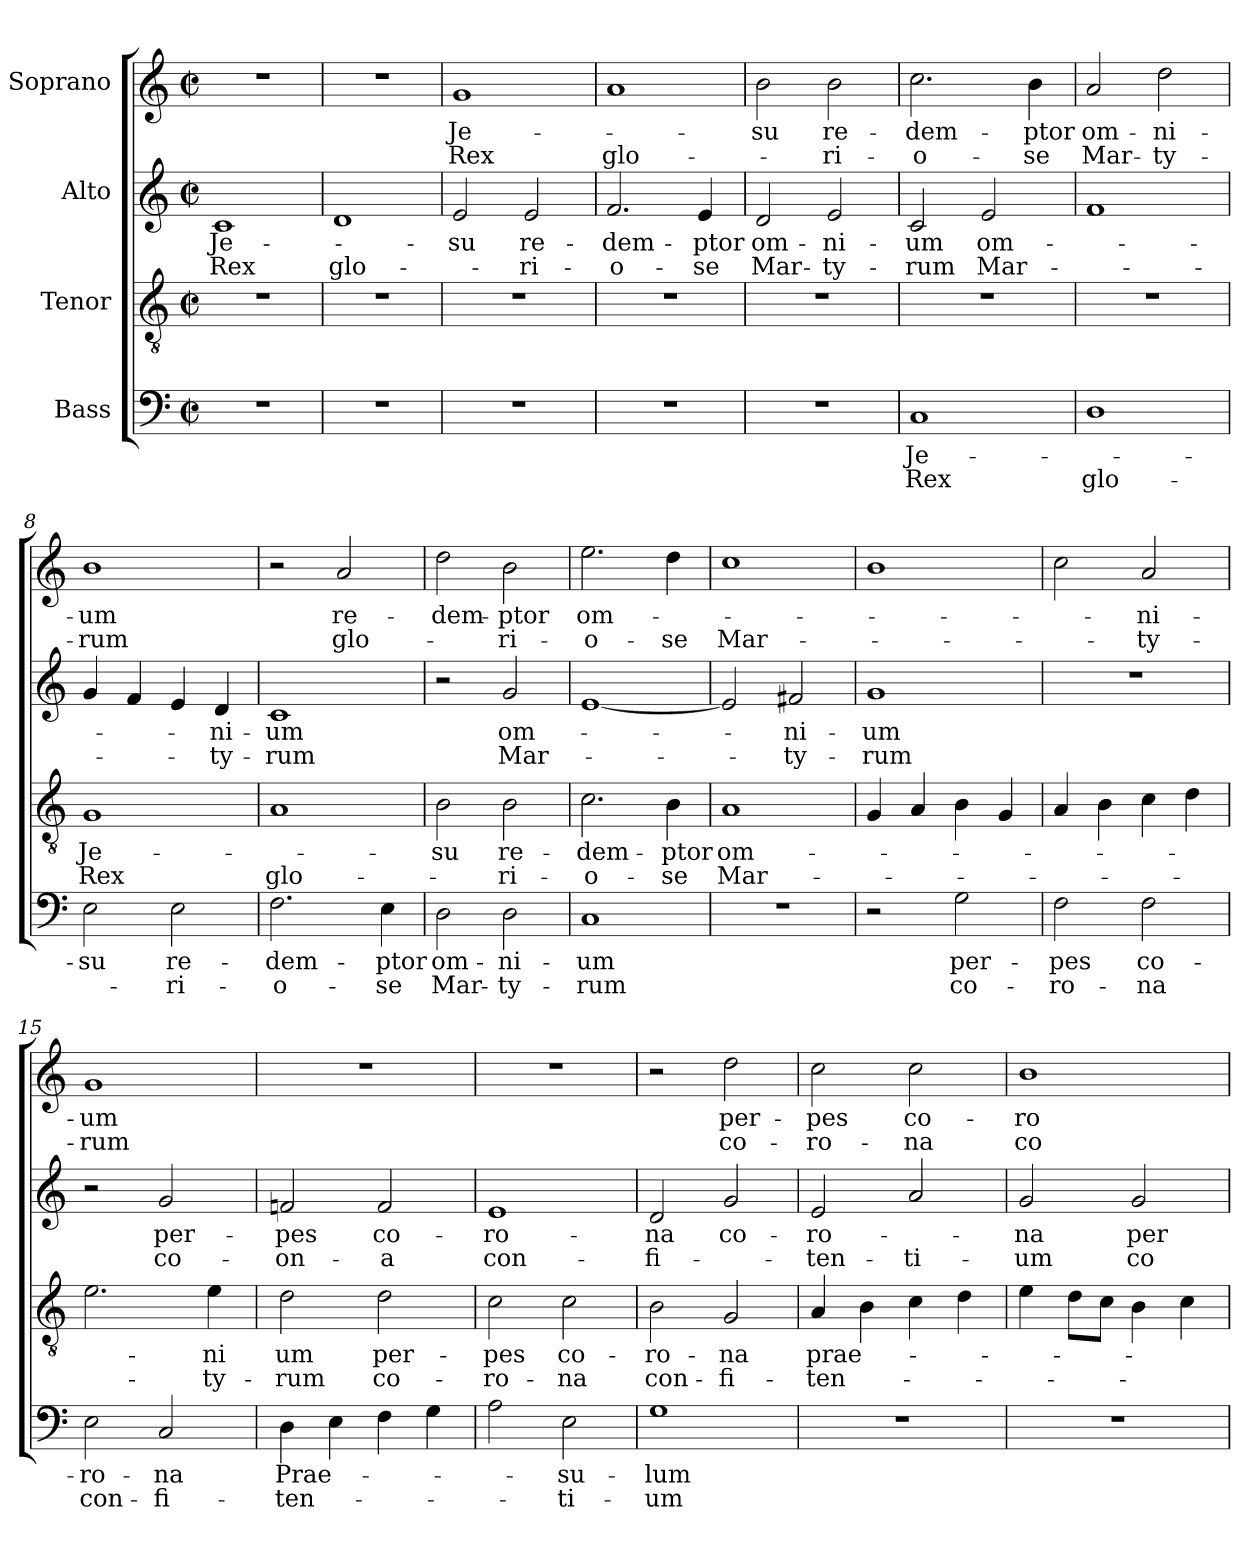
**kern	**text	**text	**kern	**text	**text	**kern	**text	**text	**kern	**text	**text
*part4	*part4	*part4	*part3	*part3	*part3	*part2	*part2	*part2	*part1	*part1	*part1
*staff4	*staff4	*staff4	*staff3	*staff3	*staff3	*staff2	*staff2	*staff2	*staff1	*staff1	*staff1
*I"Bass	*	*	*I"Tenor	*	*	*I"Alto	*	*	*I"Soprano	*	*
*clefF4	*	*	*clefGv2	*	*	*clefG2	*	*	*clefG2	*	*
*k[]	*	*	*k[]	*	*	*k[]	*	*	*k[]	*	*
*M2/2	*	*	*M2/2	*	*	*M2/2	*	*	*M2/2	*	*
*met(c|)	*	*	*met(c|)	*	*	*met(c|)	*	*	*met(c|)	*	*
=1	=1	=1	=1	=1	=1	=1	=1	=1	=1	=1	=1
!	!	!	!	!	!	!	!LO:LY:b	!LO:LY:b	!	!	!
1r	.	.	1r	.	.	1c	Je-	Rex	1r	.	.
=2	=2	=2	=2	=2	=2	=2	=2	=2	=2	=2	=2
!	!	!	!	!	!	!	!	!LO:LY:b	!	!	!
1r	.	.	1r	.	.	1d	.	glo-	1r	.	.
=3	=3	=3	=3	=3	=3	=3	=3	=3	=3	=3	=3
!	!	!	!	!	!	!	!LO:LY:b	!	!	!LO:LY:b	!LO:LY:b
1r	.	.	1r	.	.	2e/	-su	.	1g	Je-	Rex
!	!	!	!	!	!	!	!LO:LY:b	!LO:LY:b	!	!	!
.	.	.	.	.	.	2e/	re-	-ri-	.	.	.
=4	=4	=4	=4	=4	=4	=4	=4	=4	=4	=4	=4
!	!	!	!	!	!	!	!LO:LY:b	!LO:LY:b	!	!	!LO:LY:b
1r	.	.	1r	.	.	2.f/	-dem-	-o-	1a	.	glo-
!	!	!	!	!	!	!	!LO:LY:b	!LO:LY:b	!	!	!
.	.	.	.	.	.	4e/	-ptor	-se	.	.	.
=5	=5	=5	=5	=5	=5	=5	=5	=5	=5	=5	=5
!	!	!	!	!	!	!	!LO:LY:b	!LO:LY:b	!	!LO:LY:b	!
1r	.	.	1r	.	.	2d/	om-	Mar-	2b\	-su	.
!	!	!	!	!	!	!	!LO:LY:b	!LO:LY:b	!	!LO:LY:b	!LO:LY:b
.	.	.	.	.	.	2e/	-ni-	-ty-	2b\	re-	-ri-
=6	=6	=6	=6	=6	=6	=6	=6	=6	=6	=6	=6
!	!LO:LY:b	!LO:LY:b	!	!	!	!	!LO:LY:b	!LO:LY:b	!	!LO:LY:b	!LO:LY:b
1C	Je-	Rex	1r	.	.	2c/	-um	-rum	2.cc\	-dem-	-o-
!	!	!	!	!	!	!	!LO:LY:b	!LO:LY:b	!	!	!
.	.	.	.	.	.	2e/	om-	Mar-	.	.	.
!	!	!	!	!	!	!	!	!	!	!LO:LY:b	!LO:LY:b
.	.	.	.	.	.	.	.	.	4b\	-ptor	-se
=7	=7	=7	=7	=7	=7	=7	=7	=7	=7	=7	=7
!	!	!LO:LY:b	!	!	!	!	!	!	!	!LO:LY:b	!LO:LY:b
1D	.	glo-	1r	.	.	1f	.	.	2a/	om-	Mar-
!	!	!	!	!	!	!	!	!	!	!LO:LY:b	!LO:LY:b
.	.	.	.	.	.	.	.	.	2dd\	-ni-	-ty-
=8	=8	=8	=8	=8	=8	=8	=8	=8	=8	=8	=8
!	!LO:LY:b	!	!	!LO:LY:b	!LO:LY:b	!	!	!	!	!LO:LY:b	!LO:LY:b
2E\	-su	.	1G	Je-	Rex	4g/	.	.	1b	-um	-rum
.	.	.	.	.	.	4f/	.	.	.	.	.
!	!LO:LY:b	!LO:LY:b	!	!	!	!	!	!	!	!	!
2E\	re-	-ri-	.	.	.	4e/	.	.	.	.	.
!	!	!	!	!	!	!	!LO:LY:b	!LO:LY:b	!	!	!
.	.	.	.	.	.	4d/	-ni-	-ty-	.	.	.
=9	=9	=9	=9	=9	=9	=9	=9	=9	=9	=9	=9
!	!LO:LY:b	!LO:LY:b	!	!	!LO:LY:b	!	!LO:LY:b	!LO:LY:b	!	!	!
2.F\	-dem-	-o-	1A	.	glo-	1c	-um	-rum	2r	.	.
!	!	!	!	!	!	!	!	!	!	!LO:LY:b	!LO:LY:b
.	.	.	.	.	.	.	.	.	2a/	re-	glo-
!	!LO:LY:b	!LO:LY:b	!	!	!	!	!	!	!	!	!
4E\	-ptor	-se	.	.	.	.	.	.	.	.	.
=10	=10	=10	=10	=10	=10	=10	=10	=10	=10	=10	=10
!	!LO:LY:b	!LO:LY:b	!	!LO:LY:b	!	!	!	!	!	!LO:LY:b	!
2D\	om-	Mar-	2B\	-su	.	2r	.	.	2dd\	-dem-	.
!	!LO:LY:b	!LO:LY:b	!	!LO:LY:b	!LO:LY:b	!	!LO:LY:b	!LO:LY:b	!	!LO:LY:b	!LO:LY:b
2D\	-ni-	-ty-	2B\	re-	-ri-	2g/	om-	Mar-	2b\	-ptor	-ri-
=11	=11	=11	=11	=11	=11	=11	=11	=11	=11	=11	=11
!	!LO:LY:b	!LO:LY:b	!	!LO:LY:b	!LO:LY:b	!	!	!	!	!LO:LY:b	!LO:LY:b
1C	-um	-rum	2.c\	-dem-	-o-	[1e	.	.	2.ee\	om-	-o-
!	!	!	!	!LO:LY:b	!LO:LY:b	!	!	!	!	!	!LO:LY:b
.	.	.	4B\	-ptor	-se	.	.	.	4dd\	.	-se
!!LO:LB:g=z
=12	=12	=12	=12	=12	=12	=12	=12	=12	=12	=12	=12
!	!	!	!	!LO:LY:b	!LO:LY:b	!	!	!	!	!	!LO:LY:b
1r	.	.	1A	om-	Mar-	2e/]	.	.	1cc	.	Mar-
!	!	!	!	!	!	!	!LO:LY:b	!LO:LY:b	!	!	!
.	.	.	.	.	.	2f#X/	-ni-	-ty-	.	.	.
=13	=13	=13	=13	=13	=13	=13	=13	=13	=13	=13	=13
!	!	!	!	!	!	!	!LO:LY:b	!LO:LY:b	!	!	!
2r	.	.	4G/	.	.	1g	-um	-rum	1b	.	.
.	.	.	4A/	.	.	.	.	.	.	.	.
!	!LO:LY:b	!LO:LY:b	!	!	!	!	!	!	!	!	!
2G\	per-	co-	4B\	.	.	.	.	.	.	.	.
.	.	.	4G/	.	.	.	.	.	.	.	.
=14	=14	=14	=14	=14	=14	=14	=14	=14	=14	=14	=14
!	!LO:LY:b	!LO:LY:b	!	!	!	!	!	!	!	!	!
2F\	-pes	-ro-	4A/	.	.	1r	.	.	2cc\	.	.
.	.	.	4B\	.	.	.	.	.	.	.	.
!	!LO:LY:b	!LO:LY:b	!	!	!	!	!	!	!	!LO:LY:b	!LO:LY:b
2F\	co-	-na	4c\	.	.	.	.	.	2a/	-ni-	-ty-
.	.	.	4d\	.	.	.	.	.	.	.	.
=15	=15	=15	=15	=15	=15	=15	=15	=15	=15	=15	=15
!	!LO:LY:b	!LO:LY:b	!	!	!	!	!	!	!	!LO:LY:b	!LO:LY:b
2E\	-ro-	con-	2.e\	.	.	2r	.	.	1g	-um	-rum
!	!LO:LY:b	!LO:LY:b	!	!	!	!	!LO:LY:b	!LO:LY:b	!	!	!
2C/	-na	-fi-	.	.	.	2g/	per-	co-	.	.	.
!	!	!	!	!LO:LY:b	!LO:LY:b	!	!	!	!	!	!
.	.	.	4e\	-ni	-ty-	.	.	.	.	.	.
=16	=16	=16	=16	=16	=16	=16	=16	=16	=16	=16	=16
!	!LO:LY:b	!LO:LY:b	!	!LO:LY:b	!LO:LY:b	!	!LO:LY:b	!LO:LY:b	!	!	!
4D\	Prae-	-ten-	2d\	um	-rum	2fn/	-pes	-on-	1r	.	.
4E\	.	.	.	.	.	.	.	.	.	.	.
!	!	!	!	!LO:LY:b	!LO:LY:b	!	!LO:LY:b	!LO:LY:b	!	!	!
4F\	.	.	2d\	per-	co-	2f/	co-	-a	.	.	.
4G\	.	.	.	.	.	.	.	.	.	.	.
=17	=17	=17	=17	=17	=17	=17	=17	=17	=17	=17	=17
!	!	!	!	!LO:LY:b	!LO:LY:b	!	!LO:LY:b	!LO:LY:b	!	!	!
2A\	.	.	2c\	-pes	-ro-	1e	-ro-	con-	1r	.	.
!	!LO:LY:b	!LO:LY:b	!	!LO:LY:b	!LO:LY:b	!	!	!	!	!	!
2E\	-su-	-ti-	2c\	co-	-na	.	.	.	.	.	.
=18	=18	=18	=18	=18	=18	=18	=18	=18	=18	=18	=18
!	!LO:LY:b	!LO:LY:b	!	!LO:LY:b	!LO:LY:b	!	!LO:LY:b	!LO:LY:b	!	!	!
1G	-lum	-um	2B\	-ro-	con-	2d/	-na	-fi-	2r	.	.
!	!	!	!	!LO:LY:b	!LO:LY:b	!	!LO:LY:b	!	!	!LO:LY:b	!LO:LY:b
.	.	.	2G/	-na	-fi-	2g/	co-	.	2dd\	per-	co-
=19	=19	=19	=19	=19	=19	=19	=19	=19	=19	=19	=19
!	!	!	!	!LO:LY:b	!LO:LY:b	!	!LO:LY:b	!LO:LY:b	!	!LO:LY:b	!LO:LY:b
1r	.	.	4A/	prae-	-ten-	2e/	-ro-	-ten-	2cc\	-pes	-ro-
.	.	.	4B\	.	.	.	.	.	.	.	.
!	!	!	!	!	!	!	!	!LO:LY:b	!	!LO:LY:b	!LO:LY:b
.	.	.	4c\	.	.	2a/	.	-ti-	2cc\	co-	-na
.	.	.	4d\	.	.	.	.	.	.	.	.
=20	=20	=20	=20	=20	=20	=20	=20	=20	=20	=20	=20
!	!	!	!	!	!	!	!LO:LY:b	!LO:LY:b	!	!LO:LY:b	!LO:LY:b
1r	.	.	4e\	.	.	2g/	-na	-um	1b	-ro-	co-
.	.	.	8d\L	.	.	.	.	.	.	.	.
.	.	.	8c\J	.	.	.	.	.	.	.	.
!	!	!	!	!	!	!	!LO:LY:b	!LO:LY:b	!	!	!
.	.	.	4B\	.	.	2g/	per-	co-	.	.	.
.	.	.	4c\	.	.	.	.	.	.	.	.
=	=	=	=	=	=	=	=	=	=	=	=
*-	*-	*-	*-	*-	*-	*-	*-	*-	*-	*-	*-
